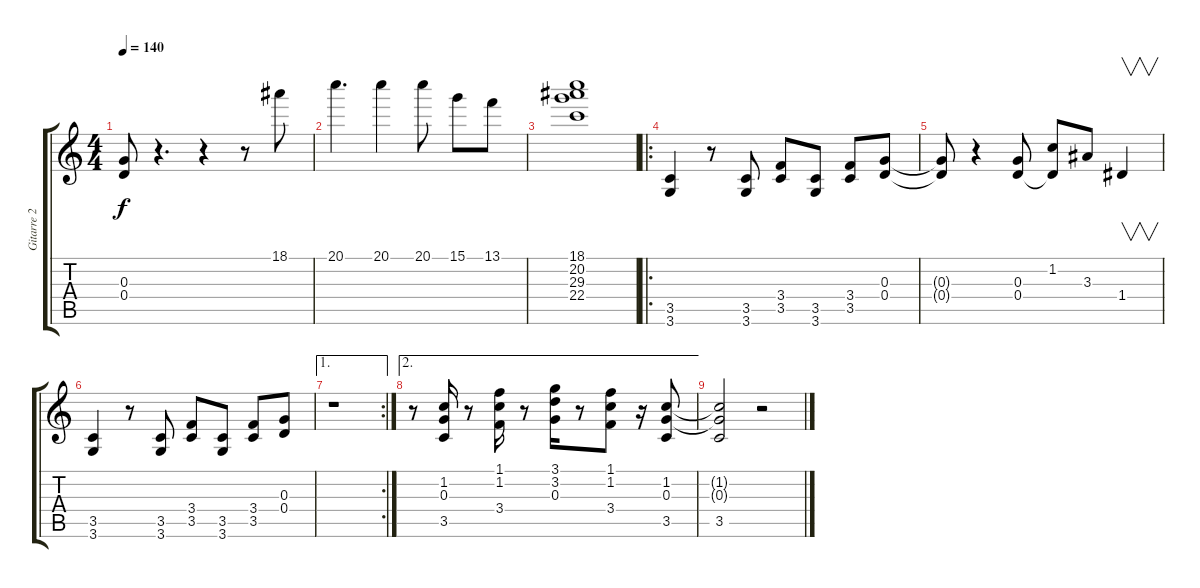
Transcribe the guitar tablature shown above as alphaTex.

\track ("Gitarre 2" "Gitarre 2") {instrument distortionguitar}
\staff {score tabs}
\tuning (E4 B3 G3 D3 A2 E2) {hide}
\ts (4 4)
\tempo 140
\clef g2
\ks c
(0.3{t} 0.4{t}).8{dy f} r.4{d} r.4 r.8 18.1.8 |
20.1.4{d} 20.1.4 20.1.8 15.1.8 13.1.8 |
(18.1 20.2 29.3 22.4).1 |
\ro
(3.5 3.6).4 r.8 (3.5 3.6).8 (3.4 3.5).8 (3.5 3.6).8 (3.4 3.5).8 (0.3 0.4).8 |
(0.3{t} 0.4{t}).8 r.4 (0.3 0.4).8 (1.2 0.4{t}).8 3.3.8 1.4.4{v} |
(3.5 3.6).4 r.8 (3.5 3.6).8 (3.4 3.5).8 (3.5 3.6).8 (3.4 3.5).8 (0.3 0.4).8 |
\ae 1
\rc 2
r.1 |
\ae 2
r.8 (1.2 0.3 3.5).16 r.8 (1.1 1.2 3.4).16 r.8 (3.1 3.2 0.3).16 r.8 (1.1 1.2 3.4).8 r.16 (1.2 0.3 3.5).8 |
(1.2{t} 0.3{t} 3.5).2 r.2
